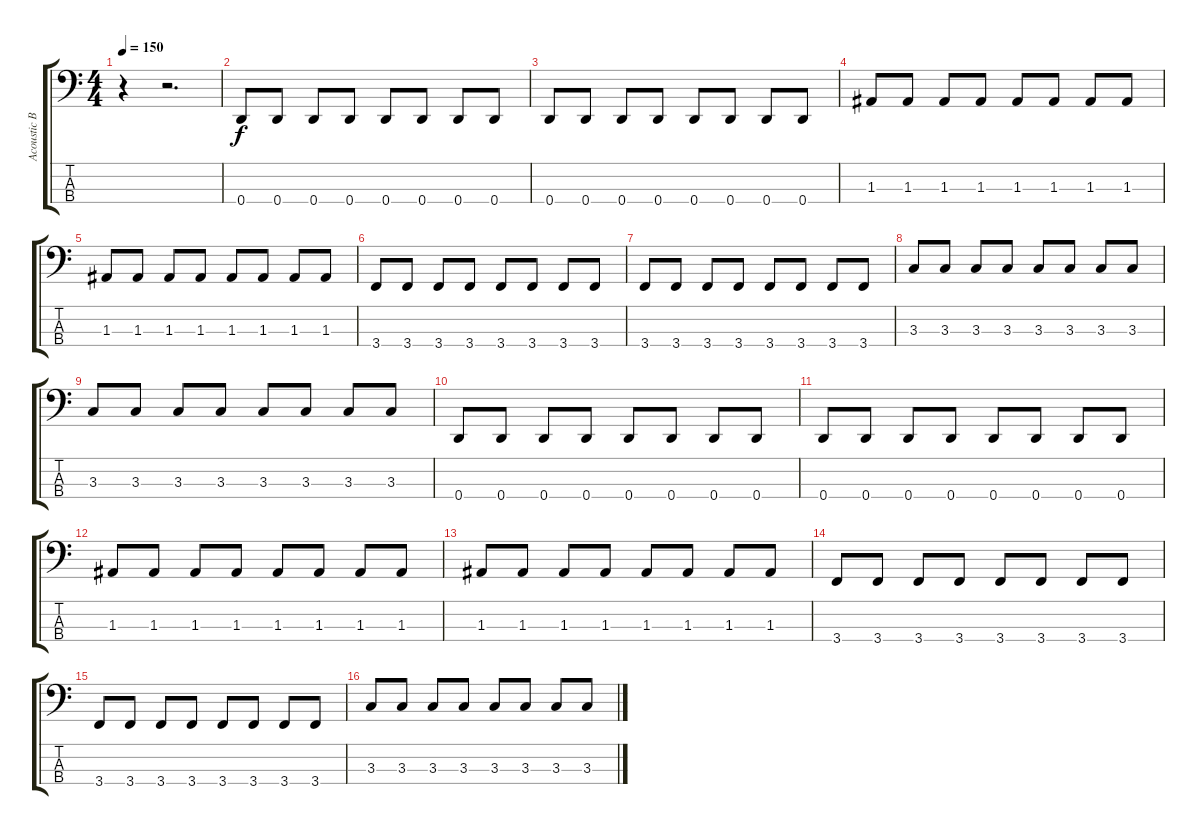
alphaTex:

\track ("Acoustic Bass" "Acoustic B") {instrument acousticbass}
\staff {score tabs}
\tuning (G2 D2 A1 D1) {hide}
\ts (4 4)
\tempo 150
\clef f4
\ks c
r.4{dy f instrument acousticbass} r.2{d} |
0.4.8 0.4.8 0.4.8 0.4.8 0.4.8 0.4.8 0.4.8 0.4.8 |
0.4.8 0.4.8 0.4.8 0.4.8 0.4.8 0.4.8 0.4.8 0.4.8 |
1.3.8 1.3.8 1.3.8 1.3.8 1.3.8 1.3.8 1.3.8 1.3.8 |
1.3.8 1.3.8 1.3.8 1.3.8 1.3.8 1.3.8 1.3.8 1.3.8 |
3.4.8 3.4.8 3.4.8 3.4.8 3.4.8 3.4.8 3.4.8 3.4.8 |
3.4.8 3.4.8 3.4.8 3.4.8 3.4.8 3.4.8 3.4.8 3.4.8 |
3.3.8 3.3.8 3.3.8 3.3.8 3.3.8 3.3.8 3.3.8 3.3.8 |
3.3.8 3.3.8 3.3.8 3.3.8 3.3.8 3.3.8 3.3.8 3.3.8 |
0.4.8 0.4.8 0.4.8 0.4.8 0.4.8 0.4.8 0.4.8 0.4.8 |
0.4.8 0.4.8 0.4.8 0.4.8 0.4.8 0.4.8 0.4.8 0.4.8 |
1.3.8 1.3.8 1.3.8 1.3.8 1.3.8 1.3.8 1.3.8 1.3.8 |
1.3.8 1.3.8 1.3.8 1.3.8 1.3.8 1.3.8 1.3.8 1.3.8 |
3.4.8 3.4.8 3.4.8 3.4.8 3.4.8 3.4.8 3.4.8 3.4.8 |
3.4.8 3.4.8 3.4.8 3.4.8 3.4.8 3.4.8 3.4.8 3.4.8 |
3.3.8 3.3.8 3.3.8 3.3.8 3.3.8 3.3.8 3.3.8 3.3.8
